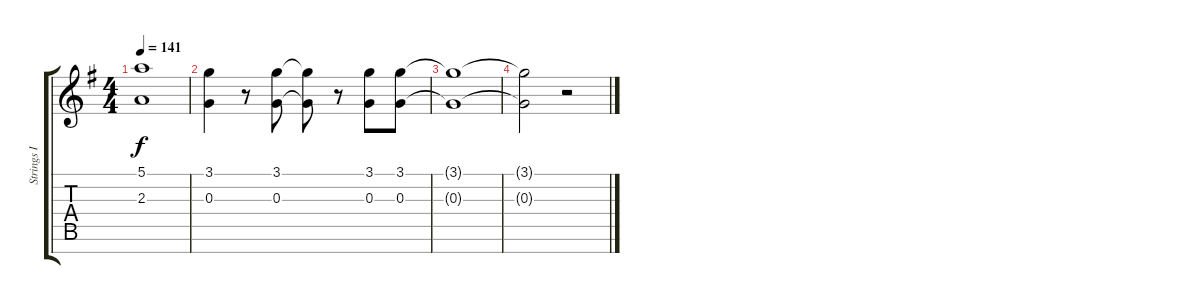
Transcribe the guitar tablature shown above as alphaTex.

\track ("Strings I" "Strings I") {instrument stringensemble1}
\staff {score tabs}
\tuning (E5 B4 G4 D4 A3 E3 B2) {hide}
\ts (4 4)
\tempo 141
\clef g2
\ks g
(5.1 2.3).1{dy f} |
(3.1 0.3).4 r.8 (3.1 0.3).8 (3.1{t} 0.3{t}).8 r.8 (3.1 0.3).8 (3.1 0.3).8 |
(3.1{t} 0.3{t}).1 |
(3.1{t} 0.3{t}).2 r.2
